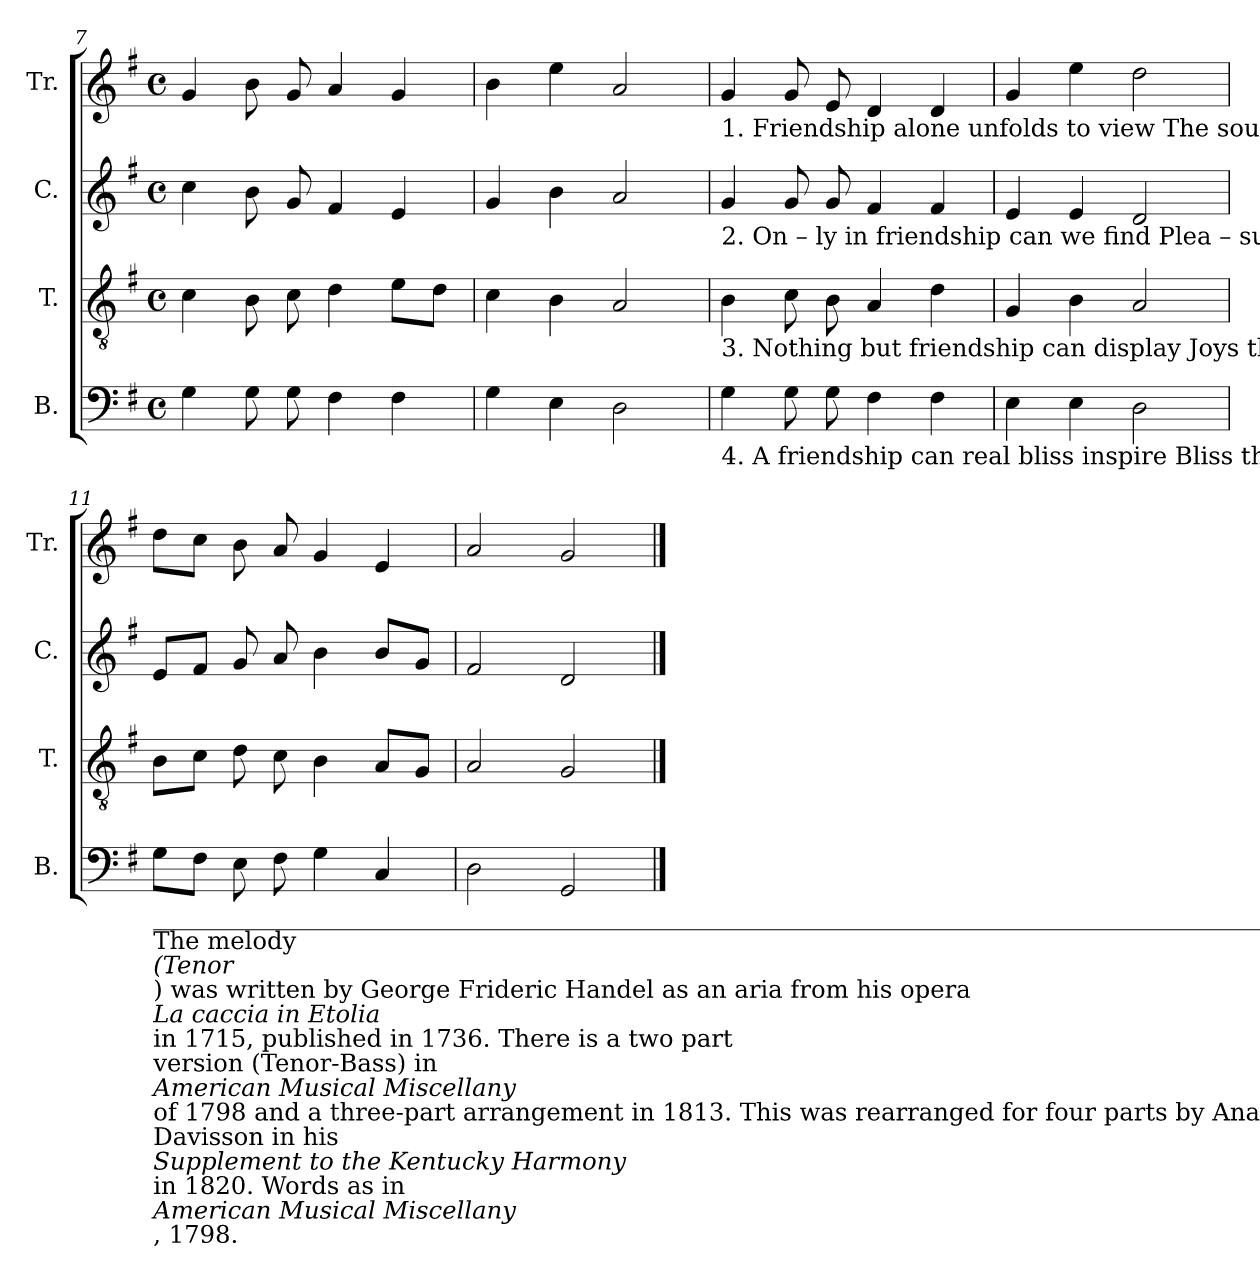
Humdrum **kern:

**kern	**kern	**kern	**kern
*part4	*part3	*part2	*part1
*staff4	*staff3	*staff2	*staff1
*I"B.	*I"T.	*I"C.	*I"Tr.
*I'B.	*I'T.	*I'C.	*I'Tr.
*clefF4	*clefGv2	*clefG2	*clefG2
*k[f#]	*k[f#]	*k[f#]	*k[f#]
*M4/4	*M4/4	*M4/4	*M4/4
*met(c)	*met(c)	*met(c)	*met(c)
=7	=7	=7	=7
4G!\	4c!\	4cc!\	4g!/
8G!\	8B!\	8b!\	8b!\
8G!\	8c!\	8g!/	8g!/
4F#!\	4d!\	4f#!/	4a!/
4F#!\	8e!\L	4e!/	4g!/
.	8d!\J	.	.
=8	=8	=8	=8
4G!\	4c!\	4g!/	4b!\
4E!\	4B!\	4b!\	4ee!\
2D!\	2A!/	2a!/	2a!/
!!LO:LB:g=z
=9	=9	=9	=9
!	!	!	!LO:TX:b:t=1. Friendship  alone   unfolds   to   view        The      sources     of     real      plea  –  sure.
!	!	!LO:TX:b:t=2. On – ly    in   friendship   can  we  find     Plea – sure   and  so   –   lid         glo  –  ry.	!
!	!LO:TX:b:t=3. Nothing  but  friendship  can  display       Joys    that   are  freed   from     trou – ble.	!	!
!LO:TX:b:t=4. A   friendship  can  real  bliss  inspire       Bliss  that   is   worth   pos  –  ses  –  sing.	!	!	!
4G!\	4B!\	4g!/	4g!/
8G!\	8c!\	8g!/	8g!/
8G!\	8B!\	8g!/	8e!/
4F#!\	4A!/	4f#!/	4d!/
4F#!\	4d!\	4f#!/	4d!/
=10	=10	=10	=10
4E!\	4G!/	4e!/	4g!/
4E!\	4B!\	4e!/	4ee!\
2D!\	2A!/	2d!/	2dd!\
=11	=11	=11	=11
!LO:TX:b:t=____________________________________________________________________________________________________________________________________________________________________________	!	!	!
!LO:TX:b:t=The melody	!	!	!
!LO:TX:b:i:t=(Tenor	!	!	!
!LO:TX:b:t=) was written by George Frideric Handel as an aria from his opera	!	!	!
!LO:TX:b:i:t=La caccia in Etolia	!	!	!
!LO:TX:b:t=in 1715, published in 1736. There is a two part	!	!	!
!LO:TX:b:t=version (Tenor-Bass) in	!	!	!
!LO:TX:b:i:t=American Musical Miscellany	!	!	!
!LO:TX:b:t=of 1798 and a  three-part arrangement in 1813. This was rearranged for four parts by Ananias	!	!	!
!LO:TX:b:t=Davisson in his	!	!	!
!LO:TX:b:i:t=Supplement to the Kentucky Harmony	!	!	!
!LO:TX:b:t=in 1820.  Words as in	!	!	!
!LO:TX:b:i:t=American Musical Miscellany	!	!	!
!LO:TX:b:t=, 1798.	!	!	!
8G!\L	8B!\L	8e!/L	8dd!\L
8F#!\J	8c!\J	8f#!/J	8cc!\J
8E!\	8d!\	8g!/	8b!\
8F#!\	8c!\	8a!/	8a!/
4G!\	4B!\	4b!\	4g!/
4C!/	8A!/L	8b!/L	4e!/
.	8G!/J	8g!/J	.
=12	=12	=12	=12
2D!\	2A!/	2f#!/	2a!/
2GG!/	2G!/	2d!/	2g!/
==	==	==	==
*-	*-	*-	*-
